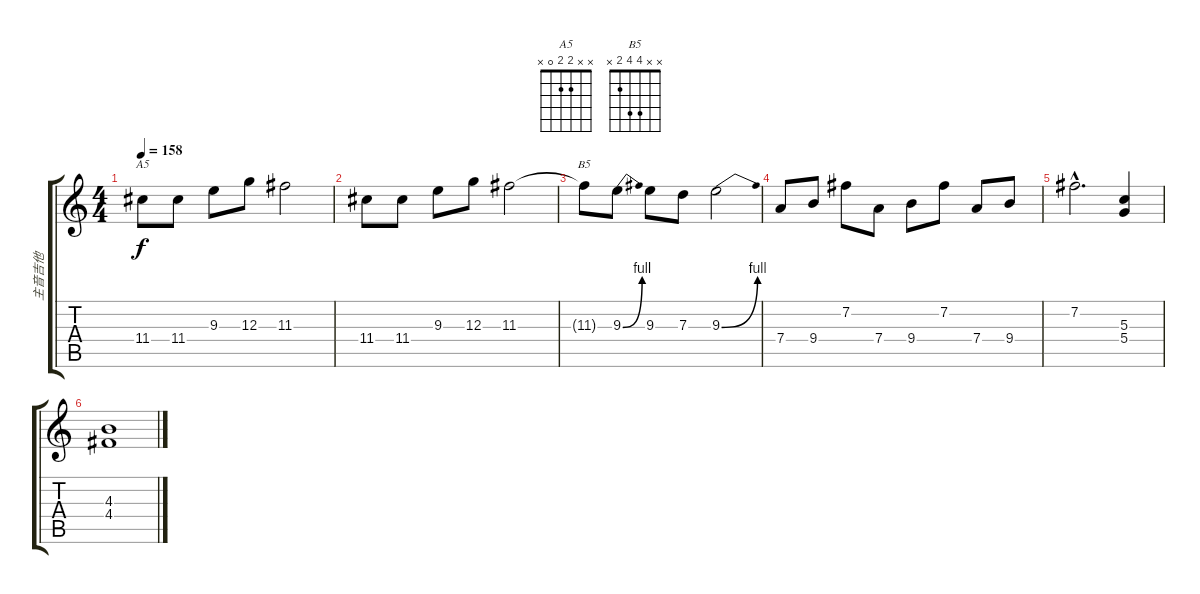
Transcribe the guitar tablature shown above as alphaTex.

\track ("主音吉他" "主音吉他") {instrument distortionguitar}
\staff {score tabs}
\tuning (E4 B3 G3 D3 A2 E2) {hide}
\chord ("A5" x x 2 2 0 x)
\chord ("B5" x x 4 4 2 x)
\ts (4 4)
\tempo 158
\clef g2
\ks c
11.4.8{ch "A5" dy f} 11.4.8 9.3.8 12.3.8 11.3.2 |
11.4.8 11.4.8 9.3.8 12.3.8 11.3.2 |
11.3{t}.8{ch "B5"} 9.3{be (bend 0 0 60 4)}.8 9.3.8 7.3.8 9.3{be (bend 0 0 60 4)}.2 |
7.4.8 9.4.8 7.2.8 7.4.8 9.4.8 7.2.8 7.4.8 9.4.8 |
7.2{hac}.2{d} (5.3 5.4).4 |
(4.3 4.4).1
